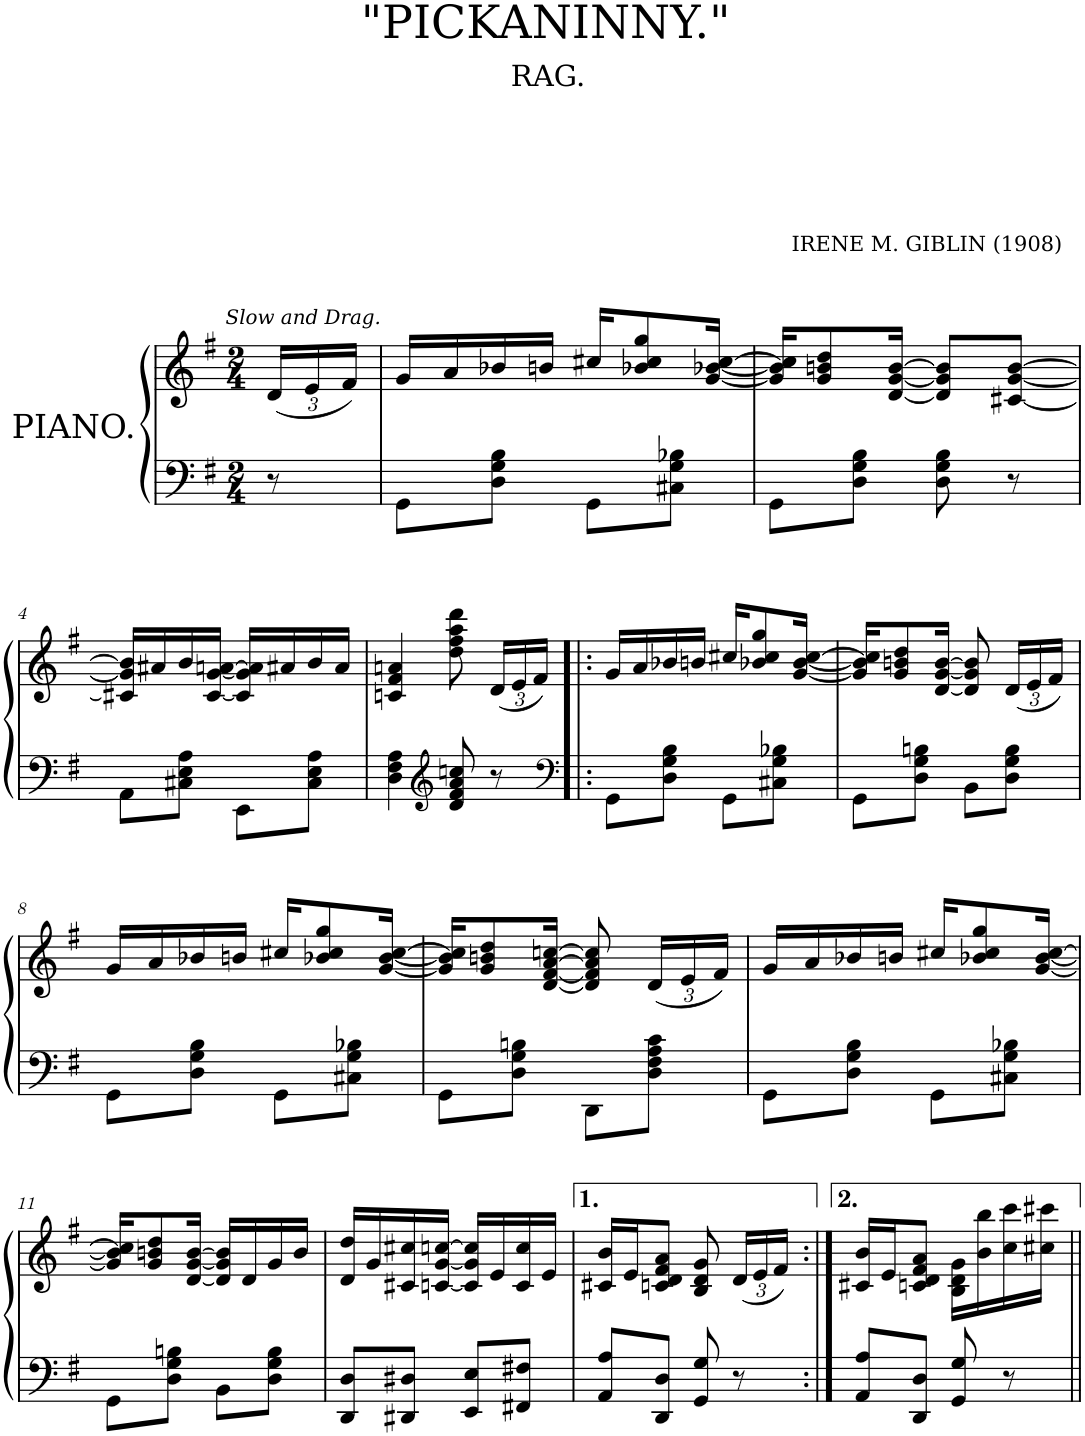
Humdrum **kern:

**kern	**kern
*part1	*part1
*staff2	*staff1
*I"Piano	*
*I'Pno.	*
*clefF4	*clefG2
*k[f#]	*k[f#]
*M2/4	*M2/4
*	*Xbrackettup
=1	=1
!	!LO:TX:a:i:t=Slow and Drag.
!	!LO:TX:b:t=PIANO.
8r	(24d/LL
.	24e/
.	24f#/JJ)
=2	=2
8GG\L	16g/LL
.	16a/
8D\ 8G\ 8B\J	16b-X/
.	16bn/JJ
8GG\L	16cc#X/KL
.	8b-X/ 8cc#/ 8gg/
8C#X\ 8G\ 8B-X\J	.
.	[16g/ [16b-X/ [16cc#/Jk
=3	=3
8GG\L	16g/] 16b-/] 16cc#/]KL
.	8g/ 8bn/ 8dd/
8D\ 8G\ 8B\J	.
.	[16d/ [16g/ [16b/Jk
8D\ 8G\ 8B\	8d/] 8g/] 8b/]L
8r	[8c#X/ [8g/ [8b/J
!!LO:LB:g=z
=4	=4
8AA\L	16c#X/] 16g/] 16b/]LL
.	16a#X/
8C#X\ 8E\ 8A\J	16b/
.	[16c#/ [16g/ [16an/JJ
8EE\L	16c#/] 16g/] 16a/]LL
.	16a#X/
8C#\ 8E\ 8A\J	16b/
.	16a#/JJ
=5	=5
4D\ 4F#\ 4A\	4cn/ 4f#/ 4an/
*clefG2	*
8d/ 8f#/ 8a/ 8ccn/	8dd\ 8ff#\ 8aa\ 8ddd\
8r	(24d/LL
.	24e/
.	24f#/JJ)
=6!|:	=6!|:
*clefF4	*
8GG\L	16g/LL
.	16a/
8D\ 8G\ 8B\J	16b-X/
.	16bn/JJ
8GG\L	16cc#X/KL
.	8b-X/ 8cc#/ 8gg/
8C#X\ 8G\ 8B-X\J	.
.	[16g/ [16b-/ [16cc#/Jk
=7	=7
8GG\L	16g/] 16b-/] 16cc#/]KL
.	8g/ 8bn/ 8dd/
8D\ 8G\ 8Bn\J	.
.	[16d/ [16g/ [16b/Jk
8BB\L	8d/] 8g/] 8b/]
8D\ 8G\ 8B\J	(24d/LL
.	24e/
.	24f#/JJ)
!!LO:LB:g=z
=8	=8
8GG\L	16g/LL
.	16a/
8D\ 8G\ 8B\J	16b-X/
.	16bn/JJ
8GG\L	16cc#X/KL
.	8b-X/ 8cc#/ 8gg/
8C#X\ 8G\ 8B-X\J	.
.	[16g/ [16b-/ [16cc#/Jk
=9	=9
8GG\L	16g/] 16b-/] 16cc#/]KL
.	8g/ 8bn/ 8dd/
8D\ 8G\ 8Bn\J	.
.	[16d/ [16f#/ [16a/ [16ccn/Jk
8DD\L	8d/] 8f#/] 8a/] 8cc/]
8D\ 8F#\ 8A\ 8c\J	(24d/LL
.	24e/
.	24f#/JJ)
=10	=10
8GG\L	16g/LL
.	16a/
8D\ 8G\ 8B\J	16b-X/
.	16bn/JJ
8GG\L	16cc#X/KL
.	8b-X/ 8cc#/ 8gg/
8C#X\ 8G\ 8B-X\J	.
.	[16g/ [16b-/ [16cc#/Jk
!!LO:LB:g=z
=11	=11
8GG\L	16g/] 16b-/] 16cc#/]KL
.	8g/ 8bn/ 8dd/
8D\ 8G\ 8Bn\J	.
.	[16d/ [16g/ [16b/Jk
8BB\L	16d/] 16g/] 16b/]LL
.	16d/
8D\ 8G\ 8B\J	16g/
.	16b/JJ
=12	=12
8DD/ 8D/L	16d/ 16dd/LL
.	16g/
8DD#X/ 8D#X/J	16c#X/ 16cc#X/
.	[16cn/ [16g/ [16ccn/JJ
8EE/ 8E/L	16c/] 16g/] 16cc/]LL
.	16e/
8FF#X/ 8F#X/J	16c/ 16cc/
.	16e/JJ
=13	=13
8AA/ 8A/L	16c#X/ 16b/LL
.	16e/J
8DD/ 8D/J	8cn/ 8d/ 8f#/ 8a/J
8GG/ 8G/	8B/ 8d/ 8g/
8r	(24d/LL
.	24e/
.	24f#/JJ)
=14:|!	=14:|!
8AA/ 8A/L	16c#X/ 16b/LL
.	16e/J
8DD/ 8D/J	8cn/ 8d/ 8f#/ 8a/J
8GG/ 8G/	16B\ 16d\ 16g\LL
.	16b\ 16bb\
8r	16cc\ 16ccc\
.	16cc#X\ 16ccc#X\JJ
=||	=||
*-	*-
